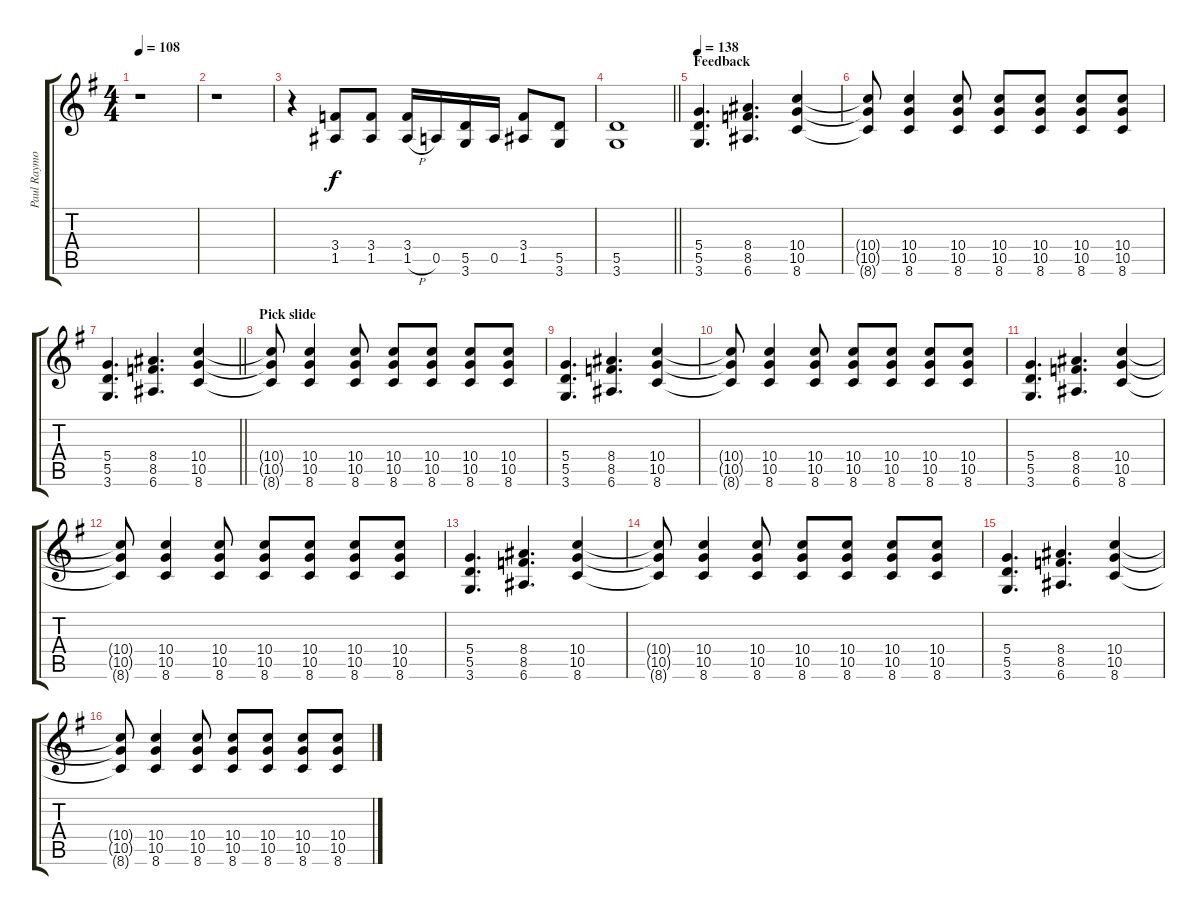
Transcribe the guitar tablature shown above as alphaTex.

\track ("Paul Raymond Guitar" "Paul Raymo") {instrument distortionguitar}
\staff {score tabs}
\tuning (E4 B3 G3 D3 A2 E2) {hide}
\ts (4 4)
\tempo 108
\clef g2
\ks g
r.1{dy f} |
r.1 |
r.4 (3.4 1.5).8 (3.4 1.5).8 (3.4 1.5{h}).16 0.5.16 (5.5 3.6).16 0.5.16 (3.4 1.5).8 (5.5 3.6).8 |
\barLineRight lightlight
(5.5 3.6).1 |
\section ("" "Feedback")
\tempo 138
(5.4 5.5 3.6).4{d volume 13 balance 8} (8.4 8.5 6.6).4{d} (10.4 10.5 8.6).4 |
(10.4{t} 10.5{t} 8.6{t}).8 (10.4 10.5 8.6).4 (10.4 10.5 8.6).8 (10.4 10.5 8.6).8 (10.4 10.5 8.6).8 (10.4 10.5 8.6).8 (10.4 10.5 8.6).8 |
\barLineRight lightlight
(5.4 5.5 3.6).4{d} (8.4 8.5 6.6).4{d} (10.4 10.5 8.6).4 |
\section ("" "Pick slide")
(10.4{t} 10.5{t} 8.6{t}).8 (10.4 10.5 8.6).4 (10.4 10.5 8.6).8 (10.4 10.5 8.6).8 (10.4 10.5 8.6).8 (10.4 10.5 8.6).8 (10.4 10.5 8.6).8 |
(5.4 5.5 3.6).4{d} (8.4 8.5 6.6).4{d} (10.4 10.5 8.6).4 |
(10.4{t} 10.5{t} 8.6{t}).8 (10.4 10.5 8.6).4 (10.4 10.5 8.6).8 (10.4 10.5 8.6).8 (10.4 10.5 8.6).8 (10.4 10.5 8.6).8 (10.4 10.5 8.6).8 |
(5.4 5.5 3.6).4{d} (8.4 8.5 6.6).4{d} (10.4 10.5 8.6).4 |
(10.4{t} 10.5{t} 8.6{t}).8 (10.4 10.5 8.6).4 (10.4 10.5 8.6).8 (10.4 10.5 8.6).8 (10.4 10.5 8.6).8 (10.4 10.5 8.6).8 (10.4 10.5 8.6).8 |
(5.4 5.5 3.6).4{d} (8.4 8.5 6.6).4{d} (10.4 10.5 8.6).4 |
(10.4{t} 10.5{t} 8.6{t}).8 (10.4 10.5 8.6).4 (10.4 10.5 8.6).8 (10.4 10.5 8.6).8 (10.4 10.5 8.6).8 (10.4 10.5 8.6).8 (10.4 10.5 8.6).8 |
(5.4 5.5 3.6).4{d} (8.4 8.5 6.6).4{d} (10.4 10.5 8.6).4 |
(10.4{t} 10.5{t} 8.6{t}).8 (10.4 10.5 8.6).4 (10.4 10.5 8.6).8 (10.4 10.5 8.6).8 (10.4 10.5 8.6).8 (10.4 10.5 8.6).8 (10.4 10.5 8.6).8
